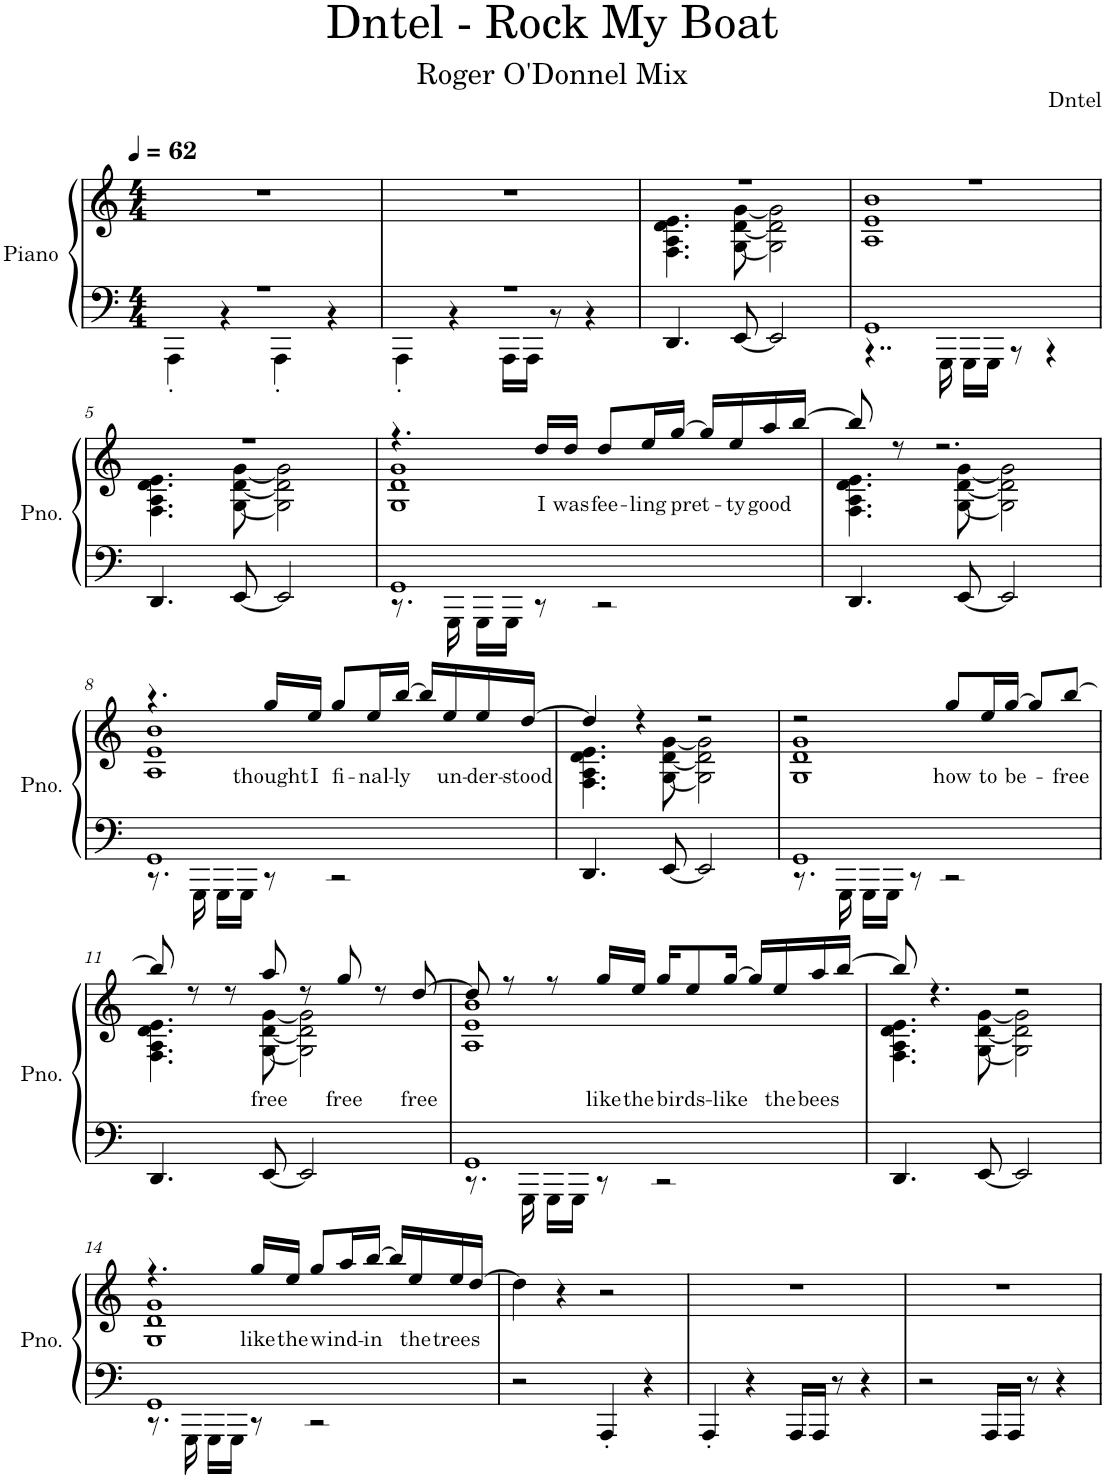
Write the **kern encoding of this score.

**kern	**kern	**text	**kern	**kern
*part3	*part3	*part3	*part2	*part1
*staff4	*staff3	*staff3	*staff2	*staff1
*I"Piano	*	*	*I"Classical Guitar	*I"Glockenspiel
*I'Pno.	*	*	*I'Guit.	*I'Glock.
*clefF4	*clefG2	*	*clefGv2	*clefG2
*	*	*	*	*Trd-14c-24
*k[]	*k[]	*	*k[]	*k[]
*M4/4	*M4/4	*	*M4/4	*M4/4
*MM62	*MM62	*	*MM62	*MM62
=1	=1	=1	=1	=1
*^	*	*	*	*
1r	4AAA'\	1r	.	1r	1r
.	4r	.	.	.	.
.	4AAA'\	.	.	.	.
.	4r	.	.	.	.
=2	=2	=2	=2	=2	=2
1r	4AAA'\	1r	.	1r	1r
.	4r	.	.	.	.
.	16AAA\LL	.	.	.	.
.	16AAA\JJ	.	.	.	.
.	8r	.	.	.	.
.	4r	.	.	.	.
*v	*v	*	*	*	*
=3	=3	=3	=3	=3
*	*^	*	*	*
4.DD/	1r	4.F\ 4.A\ 4.d\ 4.e\	.	1r	1r
[8EE/	.	[8G\ [8d\ [8g\	.	.	.
2EE/]	.	2G\] 2d\] 2g\]	.	.	.
=4	=4	=4	=4	=4	=4
*^	*	*	*	*	*
1GG	4..r	1r	1A 1e 1b	.	1r	1r
.	16GGG\	.	.	.	.	.
.	16GGG\LL	.	.	.	.	.
.	16GGG\JJ	.	.	.	.	.
.	8r	.	.	.	.	.
.	4r	.	.	.	.	.
*v	*v	*	*	*	*	*
!!LO:LB:g=z
=5	=5	=5	=5	=5	=5
4.DD/	1r	4.F\ 4.A\ 4.d\ 4.e\	.	1r	1r
[8EE/	.	[8G\ [8d\ [8g\	.	.	.
2EE/]	.	2G\] 2d\] 2g\]	.	.	.
=6	=6	=6	=6	=6	=6
*^	*	*	*	*	*
1GG	8.r	4.r	1G 1d 1g	.	1r	1r
.	16GGG\	.	.	.	.	.
.	16GGG\LL	.	.	.	.	.
.	16GGG\JJ	.	.	.	.	.
!	!	!	!	!LO:LY:b	!	!
.	8r	16dd/LL	.	I	.	.
!	!	!	!	!LO:LY:b	!	!
.	.	16dd/JJ	.	was	.	.
!	!	!	!	!LO:LY:b	!	!
.	2r	8dd/L	.	fee-	.	.
!	!	!	!	!LO:LY:b	!	!
.	.	16ee/L	.	-ling	.	.
!	!	!	!	!LO:LY:b	!	!
.	.	[16gg/JJ	.	pret-	.	.
.	.	16gg/LL]	.	.	.	.
!	!	!	!	!LO:LY:b	!	!
.	.	16ee/	.	-ty	.	.
!	!	!	!	!LO:LY:b	!	!
.	.	16aa/	.	good	.	.
.	.	[16bb/JJ	.	.	.	.
*v	*v	*	*	*	*	*
=7	=7	=7	=7	=7	=7
4.DD/	8bb/]	4.F\ 4.A\ 4.d\ 4.e\	.	1r	1r
.	8r	.	.	.	.
.	2.r	.	.	.	.
[8EE/	.	[8G\ [8d\ [8g\	.	.	.
2EE/]	.	2G\] 2d\] 2g\]	.	.	.
!!LO:LB:g=z
=8	=8	=8	=8	=8	=8
*^	*	*	*	*	*
1GG	8.r	4.r	1A 1e 1b	.	1r	1r
.	16GGG\	.	.	.	.	.
.	16GGG\LL	.	.	.	.	.
.	16GGG\JJ	.	.	.	.	.
!	!	!	!	!LO:LY:b	!	!
.	8r	16gg/LL	.	thought	.	.
!	!	!	!	!LO:LY:b	!	!
.	.	16ee/JJ	.	I	.	.
!	!	!	!	!LO:LY:b	!	!
.	2r	8gg/L	.	fi-	.	.
!	!	!	!	!LO:LY:b	!	!
.	.	16ee/L	.	-nal-	.	.
!	!	!	!	!LO:LY:b	!	!
.	.	[16bb/JJ	.	-ly	.	.
.	.	16bb/LL]	.	.	.	.
!	!	!	!	!LO:LY:b	!	!
.	.	16ee/	.	un-	.	.
!	!	!	!	!LO:LY:b	!	!
.	.	16ee/	.	-der-	.	.
!	!	!	!	!LO:LY:b	!	!
.	.	[16dd/JJ	.	-stood	.	.
*v	*v	*	*	*	*	*
=9	=9	=9	=9	=9	=9
4.DD/	4dd/]	4.F\ 4.A\ 4.d\ 4.e\	.	1r	1r
.	4r	.	.	.	.
[8EE/	.	[8G\ [8d\ [8g\	.	.	.
2EE/]	2r	2G\] 2d\] 2g\]	.	.	.
=10	=10	=10	=10	=10	=10
*^	*	*	*	*	*
1GG	8.r	2r	1G 1d 1g	.	1r	1r
.	16GGG\	.	.	.	.	.
.	16GGG\LL	.	.	.	.	.
.	16GGG\JJ	.	.	.	.	.
.	8r	.	.	.	.	.
!	!	!	!	!LO:LY:b	!	!
.	2r	8gg/L	.	how	.	.
!	!	!	!	!LO:LY:b	!	!
.	.	16ee/L	.	to	.	.
!	!	!	!	!LO:LY:b	!	!
.	.	[16gg/JJ	.	be-	.	.
.	.	8gg/L]	.	.	.	.
!	!	!	!	!LO:LY:b	!	!
.	.	[8bb/J	.	-free	.	.
*v	*v	*	*	*	*	*
!!LO:LB:g=z
=11	=11	=11	=11	=11	=11
4.DD/	8bb/]	4.F\ 4.A\ 4.d\ 4.e\	.	1r	1r
.	8r	.	.	.	.
.	8r	.	.	.	.
!	!	!	!LO:LY:b	!	!
[8EE/	8aa/	[8G\ [8d\ [8g\	free	.	.
2EE/]	8r	2G\] 2d\] 2g\]	.	.	.
!	!	!	!LO:LY:b	!	!
.	8gg/	.	free	.	.
.	8r	.	.	.	.
!	!	!	!LO:LY:b	!	!
.	[8dd/	.	free	.	.
=12	=12	=12	=12	=12	=12
*^	*	*	*	*	*
1GG	8.r	8dd/]	1A 1e 1b	.	1r	1r
.	.	8r	.	.	.	.
.	16GGG\	.	.	.	.	.
.	16GGG\LL	8r	.	.	.	.
.	16GGG\JJ	.	.	.	.	.
!	!	!	!	!LO:LY:b	!	!
.	8r	16gg/LL	.	like	.	.
!	!	!	!	!LO:LY:b	!	!
.	.	16ee/JJ	.	the	.	.
!	!	!	!	!LO:LY:b	!	!
.	2r	16gg/KL	.	birds-	.	.
.	.	8ee/	.	.	.	.
!	!	!	!	!LO:LY:b	!	!
.	.	[16gg/Jk	.	-like	.	.
.	.	16gg/LL]	.	.	.	.
!	!	!	!	!LO:LY:b	!	!
.	.	16ee/	.	the	.	.
!	!	!	!	!LO:LY:b	!	!
.	.	16aa/	.	bees	.	.
.	.	[16bb/JJ	.	.	.	.
*v	*v	*	*	*	*	*
=13	=13	=13	=13	=13	=13
4.DD/	8bb/]	4.F\ 4.A\ 4.d\ 4.e\	.	1r	1r
.	4.r	.	.	.	.
[8EE/	.	[8G\ [8d\ [8g\	.	.	.
2EE/]	2r	2G\] 2d\] 2g\]	.	.	.
!!LO:LB:g=z
=14	=14	=14	=14	=14	=14
*^	*	*	*	*	*
1GG	8.r	4.r	1G 1d 1g	.	1r	1r
.	16GGG\	.	.	.	.	.
.	16GGG\LL	.	.	.	.	.
.	16GGG\JJ	.	.	.	.	.
!	!	!	!	!LO:LY:b	!	!
.	8r	16gg/LL	.	like	.	.
!	!	!	!	!LO:LY:b	!	!
.	.	16ee/JJ	.	the	.	.
!	!	!	!	!LO:LY:b	!	!
.	2r	8gg/L	.	wind-	.	.
.	.	16aa/L	.	.	.	.
!	!	!	!	!LO:LY:b	!	!
.	.	[16bb/JJ	.	-in	.	.
.	.	16bb/LL]	.	.	.	.
!	!	!	!	!LO:LY:b	!	!
.	.	16ee/	.	the	.	.
!	!	!	!	!LO:LY:b	!	!
.	.	16ee/	.	trees	.	.
.	.	[16dd/JJ	.	.	.	.
*v	*v	*	*	*	*	*
*	*v	*v	*	*	*
=15	=15	=15	=15	=15
2r	4dd\]	.	1r	1r
.	4r	.	.	.
4AAA'/	2r	.	.	.
4r	.	.	.	.
=16	=16	=16	=16	=16
4AAA'/	1r	.	1r	1r
4r	.	.	.	.
16AAA/LL	.	.	.	.
16AAA/JJ	.	.	.	.
8r	.	.	.	.
4r	.	.	.	.
=17	=17	=17	=17	=17
2r	1r	.	1r	1r
16AAA/LL	.	.	.	.
16AAA/JJ	.	.	.	.
8r	.	.	.	.
4r	.	.	.	.
=	=	=	=	=
*-	*-	*-	*-	*-
